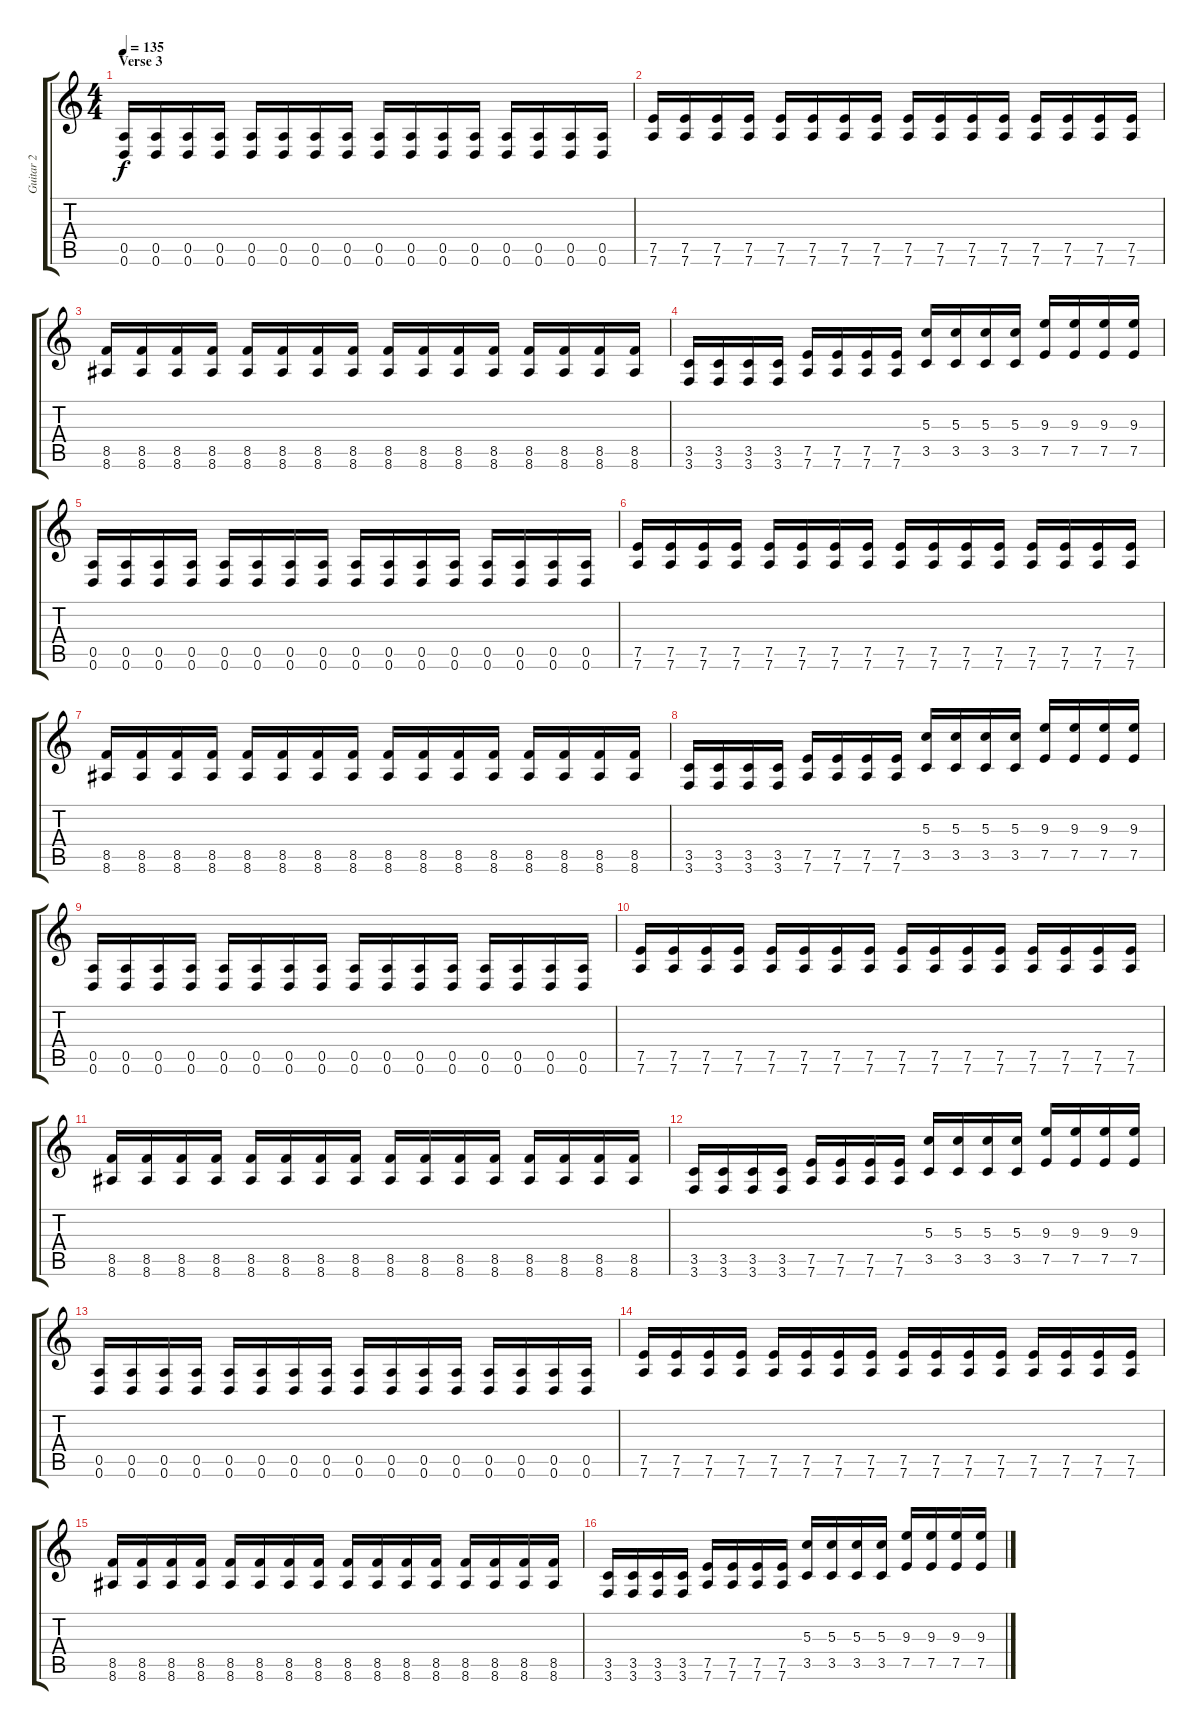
\track ("Guitar 2" "Guitar 2") {instrument distortionguitar}
\staff {score tabs}
\tuning (E4 B3 G3 D3 A2 D2) {hide}
\ts (4 4)
\section ("" "Verse 3")
\tempo 135
\clef g2
\ks c
(0.5 0.6).16{dy f} (0.5 0.6).16 (0.5 0.6).16 (0.5 0.6).16 (0.5 0.6).16 (0.5 0.6).16 (0.5 0.6).16 (0.5 0.6).16 (0.5 0.6).16 (0.5 0.6).16 (0.5 0.6).16 (0.5 0.6).16 (0.5 0.6).16 (0.5 0.6).16 (0.5 0.6).16 (0.5 0.6).16 |
(7.5 7.6).16 (7.5 7.6).16 (7.5 7.6).16 (7.5 7.6).16 (7.5 7.6).16 (7.5 7.6).16 (7.5 7.6).16 (7.5 7.6).16 (7.5 7.6).16 (7.5 7.6).16 (7.5 7.6).16 (7.5 7.6).16 (7.5 7.6).16 (7.5 7.6).16 (7.5 7.6).16 (7.5 7.6).16 |
(8.5 8.6).16 (8.5 8.6).16 (8.5 8.6).16 (8.5 8.6).16 (8.5 8.6).16 (8.5 8.6).16 (8.5 8.6).16 (8.5 8.6).16 (8.5 8.6).16 (8.5 8.6).16 (8.5 8.6).16 (8.5 8.6).16 (8.5 8.6).16 (8.5 8.6).16 (8.5 8.6).16 (8.5 8.6).16 |
(3.5 3.6).16 (3.5 3.6).16 (3.5 3.6).16 (3.5 3.6).16 (7.5 7.6).16 (7.5 7.6).16 (7.5 7.6).16 (7.5 7.6).16 (5.3 3.5).16 (5.3 3.5).16 (5.3 3.5).16 (5.3 3.5).16 (9.3 7.5).16 (9.3 7.5).16 (9.3 7.5).16 (9.3 7.5).16 |
(0.5 0.6).16 (0.5 0.6).16 (0.5 0.6).16 (0.5 0.6).16 (0.5 0.6).16 (0.5 0.6).16 (0.5 0.6).16 (0.5 0.6).16 (0.5 0.6).16 (0.5 0.6).16 (0.5 0.6).16 (0.5 0.6).16 (0.5 0.6).16 (0.5 0.6).16 (0.5 0.6).16 (0.5 0.6).16 |
(7.5 7.6).16 (7.5 7.6).16 (7.5 7.6).16 (7.5 7.6).16 (7.5 7.6).16 (7.5 7.6).16 (7.5 7.6).16 (7.5 7.6).16 (7.5 7.6).16 (7.5 7.6).16 (7.5 7.6).16 (7.5 7.6).16 (7.5 7.6).16 (7.5 7.6).16 (7.5 7.6).16 (7.5 7.6).16 |
(8.5 8.6).16 (8.5 8.6).16 (8.5 8.6).16 (8.5 8.6).16 (8.5 8.6).16 (8.5 8.6).16 (8.5 8.6).16 (8.5 8.6).16 (8.5 8.6).16 (8.5 8.6).16 (8.5 8.6).16 (8.5 8.6).16 (8.5 8.6).16 (8.5 8.6).16 (8.5 8.6).16 (8.5 8.6).16 |
(3.5 3.6).16 (3.5 3.6).16 (3.5 3.6).16 (3.5 3.6).16 (7.5 7.6).16 (7.5 7.6).16 (7.5 7.6).16 (7.5 7.6).16 (5.3 3.5).16 (5.3 3.5).16 (5.3 3.5).16 (5.3 3.5).16 (9.3 7.5).16 (9.3 7.5).16 (9.3 7.5).16 (9.3 7.5).16 |
(0.5 0.6).16 (0.5 0.6).16 (0.5 0.6).16 (0.5 0.6).16 (0.5 0.6).16 (0.5 0.6).16 (0.5 0.6).16 (0.5 0.6).16 (0.5 0.6).16 (0.5 0.6).16 (0.5 0.6).16 (0.5 0.6).16 (0.5 0.6).16 (0.5 0.6).16 (0.5 0.6).16 (0.5 0.6).16 |
(7.5 7.6).16 (7.5 7.6).16 (7.5 7.6).16 (7.5 7.6).16 (7.5 7.6).16 (7.5 7.6).16 (7.5 7.6).16 (7.5 7.6).16 (7.5 7.6).16 (7.5 7.6).16 (7.5 7.6).16 (7.5 7.6).16 (7.5 7.6).16 (7.5 7.6).16 (7.5 7.6).16 (7.5 7.6).16 |
(8.5 8.6).16 (8.5 8.6).16 (8.5 8.6).16 (8.5 8.6).16 (8.5 8.6).16 (8.5 8.6).16 (8.5 8.6).16 (8.5 8.6).16 (8.5 8.6).16 (8.5 8.6).16 (8.5 8.6).16 (8.5 8.6).16 (8.5 8.6).16 (8.5 8.6).16 (8.5 8.6).16 (8.5 8.6).16 |
(3.5 3.6).16 (3.5 3.6).16 (3.5 3.6).16 (3.5 3.6).16 (7.5 7.6).16 (7.5 7.6).16 (7.5 7.6).16 (7.5 7.6).16 (5.3 3.5).16 (5.3 3.5).16 (5.3 3.5).16 (5.3 3.5).16 (9.3 7.5).16 (9.3 7.5).16 (9.3 7.5).16 (9.3 7.5).16 |
(0.5 0.6).16 (0.5 0.6).16 (0.5 0.6).16 (0.5 0.6).16 (0.5 0.6).16 (0.5 0.6).16 (0.5 0.6).16 (0.5 0.6).16 (0.5 0.6).16 (0.5 0.6).16 (0.5 0.6).16 (0.5 0.6).16 (0.5 0.6).16 (0.5 0.6).16 (0.5 0.6).16 (0.5 0.6).16 |
(7.5 7.6).16 (7.5 7.6).16 (7.5 7.6).16 (7.5 7.6).16 (7.5 7.6).16 (7.5 7.6).16 (7.5 7.6).16 (7.5 7.6).16 (7.5 7.6).16 (7.5 7.6).16 (7.5 7.6).16 (7.5 7.6).16 (7.5 7.6).16 (7.5 7.6).16 (7.5 7.6).16 (7.5 7.6).16 |
(8.5 8.6).16 (8.5 8.6).16 (8.5 8.6).16 (8.5 8.6).16 (8.5 8.6).16 (8.5 8.6).16 (8.5 8.6).16 (8.5 8.6).16 (8.5 8.6).16 (8.5 8.6).16 (8.5 8.6).16 (8.5 8.6).16 (8.5 8.6).16 (8.5 8.6).16 (8.5 8.6).16 (8.5 8.6).16 |
(3.5 3.6).16 (3.5 3.6).16 (3.5 3.6).16 (3.5 3.6).16 (7.5 7.6).16 (7.5 7.6).16 (7.5 7.6).16 (7.5 7.6).16 (5.3 3.5).16 (5.3 3.5).16 (5.3 3.5).16 (5.3 3.5).16 (9.3 7.5).16 (9.3 7.5).16 (9.3 7.5).16 (9.3 7.5).16
